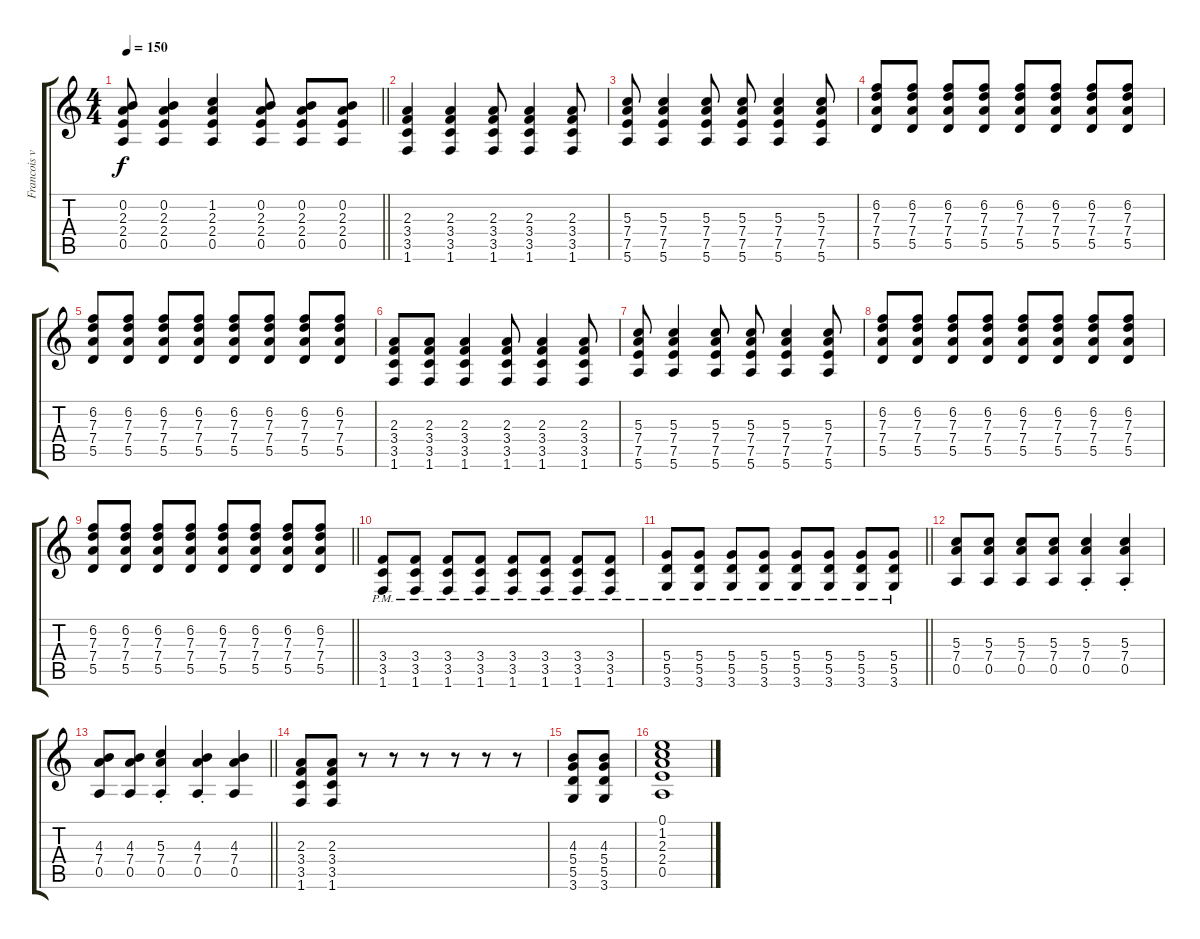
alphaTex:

\track ("Francois van Coke" "Francois v") {instrument electricguitarclean}
\staff {score tabs}
\tuning (E4 B3 G3 D3 A2 E2) {hide}
\ts (4 4)
\tempo 150
\clef g2
\barLineRight lightlight
\ks c
(0.2 2.3 2.4 0.5).8{dy f} (0.2 2.3 2.4 0.5).4 (1.2 2.3 2.4 0.5).4 (0.2 2.3 2.4 0.5).8 (0.2 2.3 2.4 0.5).8 (0.2 2.3 2.4 0.5).8 |
\section ("" "")
(2.3 3.4 3.5 1.6).4 (2.3 3.4 3.5 1.6).4 (2.3 3.4 3.5 1.6).8 (2.3 3.4 3.5 1.6).4 (2.3 3.4 3.5 1.6).8 |
(5.3 7.4 7.5 5.6).8 (5.3 7.4 7.5 5.6).4 (5.3 7.4 7.5 5.6).8 (5.3 7.4 7.5 5.6).8 (5.3 7.4 7.5 5.6).4 (5.3 7.4 7.5 5.6).8 |
(6.2 7.3 7.4 5.5).8 (6.2 7.3 7.4 5.5).8 (6.2 7.3 7.4 5.5).8 (6.2 7.3 7.4 5.5).8 (6.2 7.3 7.4 5.5).8 (6.2 7.3 7.4 5.5).8 (6.2 7.3 7.4 5.5).8 (6.2 7.3 7.4 5.5).8 |
(6.2 7.3 7.4 5.5).8 (6.2 7.3 7.4 5.5).8 (6.2 7.3 7.4 5.5).8 (6.2 7.3 7.4 5.5).8 (6.2 7.3 7.4 5.5).8 (6.2 7.3 7.4 5.5).8 (6.2 7.3 7.4 5.5).8 (6.2 7.3 7.4 5.5).8 |
(2.3 3.4 3.5 1.6).8 (2.3 3.4 3.5 1.6).8 (2.3 3.4 3.5 1.6).4 (2.3 3.4 3.5 1.6).8 (2.3 3.4 3.5 1.6).4 (2.3 3.4 3.5 1.6).8 |
(5.3 7.4 7.5 5.6).8 (5.3 7.4 7.5 5.6).4 (5.3 7.4 7.5 5.6).8 (5.3 7.4 7.5 5.6).8 (5.3 7.4 7.5 5.6).4 (5.3 7.4 7.5 5.6).8 |
(6.2 7.3 7.4 5.5).8 (6.2 7.3 7.4 5.5).8 (6.2 7.3 7.4 5.5).8 (6.2 7.3 7.4 5.5).8 (6.2 7.3 7.4 5.5).8 (6.2 7.3 7.4 5.5).8 (6.2 7.3 7.4 5.5).8 (6.2 7.3 7.4 5.5).8 |
\barLineRight lightlight
(6.2 7.3 7.4 5.5).8 (6.2 7.3 7.4 5.5).8 (6.2 7.3 7.4 5.5).8 (6.2 7.3 7.4 5.5).8 (6.2 7.3 7.4 5.5).8 (6.2 7.3 7.4 5.5).8 (6.2 7.3 7.4 5.5).8 (6.2 7.3 7.4 5.5).8 |
\section ("" "")
(3.4{pm} 3.5{pm} 1.6{pm}).8 (3.4{pm} 3.5{pm} 1.6{pm}).8 (3.4{pm} 3.5{pm} 1.6{pm}).8 (3.4{pm} 3.5{pm} 1.6{pm}).8 (3.4{pm} 3.5{pm} 1.6{pm}).8 (3.4{pm} 3.5{pm} 1.6{pm}).8 (3.4{pm} 3.5{pm} 1.6{pm}).8 (3.4{pm} 3.5{pm} 1.6{pm}).8 |
\barLineRight lightlight
(5.4{pm} 5.5{pm} 3.6{pm}).8 (5.4{pm} 5.5{pm} 3.6{pm}).8 (5.4{pm} 5.5{pm} 3.6{pm}).8 (5.4{pm} 5.5{pm} 3.6{pm}).8 (5.4{pm} 5.5{pm} 3.6{pm}).8 (5.4{pm} 5.5{pm} 3.6{pm}).8 (5.4{pm} 5.5{pm} 3.6{pm}).8 (5.4{pm} 5.5{pm} 3.6{pm}).8 |
\section ("" "")
(5.3 7.4 0.5).8 (5.3 7.4 0.5).8 (5.3 7.4 0.5).8 (5.3 7.4 0.5).8 (5.3{st} 7.4{st} 0.5{st}).4 (5.3{st} 7.4{st} 0.5{st}).4 |
\barLineRight lightlight
(4.3 7.4 0.5).8 (4.3 7.4 0.5).8 (5.3{st} 7.4{st} 0.5{st}).4 (4.3{st} 7.4{st} 0.5{st}).4 (4.3 7.4 0.5).4 |
\section ("" "")
(2.3 3.4 3.5 1.6).8 (2.3 3.4 3.5 1.6).8 r.8 r.8 r.8 r.8 r.8 r.8 |
(4.3 5.4 5.5 3.6).8 (4.3 5.4 5.5 3.6).8 |
(0.1 1.2 2.3 2.4 0.5).1
